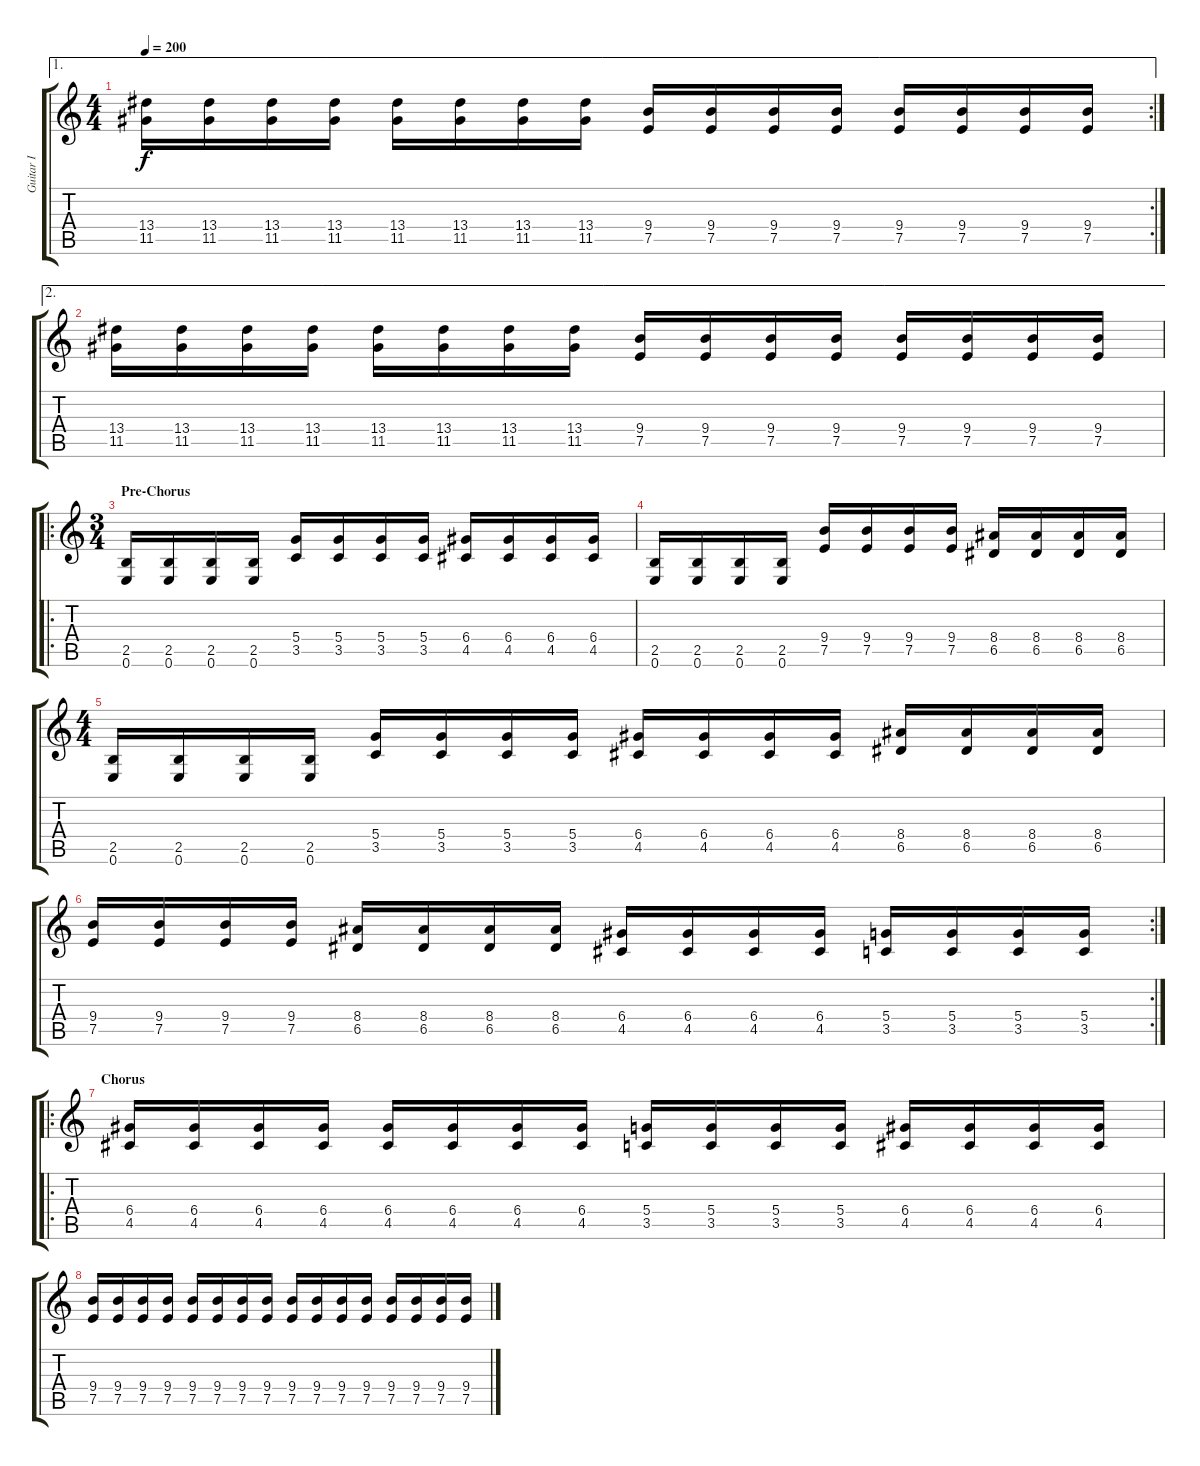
\track ("Guitar I" "Guitar I") {instrument distortionguitar}
\staff {score tabs}
\tuning (E4 B3 G3 D3 A2 E2) {hide}
\ae 1
\rc 2
\ts (4 4)
\tempo 200
\clef g2
\ks c
(13.4 11.5).16{dy f} (13.4 11.5).16 (13.4 11.5).16 (13.4 11.5).16 (13.4 11.5).16 (13.4 11.5).16 (13.4 11.5).16 (13.4 11.5).16 (9.4 7.5).16 (9.4 7.5).16 (9.4 7.5).16 (9.4 7.5).16 (9.4 7.5).16 (9.4 7.5).16 (9.4 7.5).16 (9.4 7.5).16 |
\ae 2
(13.4 11.5).16 (13.4 11.5).16 (13.4 11.5).16 (13.4 11.5).16 (13.4 11.5).16 (13.4 11.5).16 (13.4 11.5).16 (13.4 11.5).16 (9.4 7.5).16 (9.4 7.5).16 (9.4 7.5).16 (9.4 7.5).16 (9.4 7.5).16 (9.4 7.5).16 (9.4 7.5).16 (9.4 7.5).16 |
\ro
\ts (3 4)
\section ("" "Pre-Chorus")
(2.5 0.6).16 (2.5 0.6).16 (2.5 0.6).16 (2.5 0.6).16 (5.4 3.5).16 (5.4 3.5).16 (5.4 3.5).16 (5.4 3.5).16 (6.4 4.5).16 (6.4 4.5).16 (6.4 4.5).16 (6.4 4.5).16 |
(2.5 0.6).16 (2.5 0.6).16 (2.5 0.6).16 (2.5 0.6).16 (9.4 7.5).16 (9.4 7.5).16 (9.4 7.5).16 (9.4 7.5).16 (8.4 6.5).16 (8.4 6.5).16 (8.4 6.5).16 (8.4 6.5).16 |
\ts (4 4)
(2.5 0.6).16 (2.5 0.6).16 (2.5 0.6).16 (2.5 0.6).16 (5.4 3.5).16 (5.4 3.5).16 (5.4 3.5).16 (5.4 3.5).16 (6.4 4.5).16 (6.4 4.5).16 (6.4 4.5).16 (6.4 4.5).16 (8.4 6.5).16 (8.4 6.5).16 (8.4 6.5).16 (8.4 6.5).16 |
\rc 2
(9.4 7.5).16 (9.4 7.5).16 (9.4 7.5).16 (9.4 7.5).16 (8.4 6.5).16 (8.4 6.5).16 (8.4 6.5).16 (8.4 6.5).16 (6.4 4.5).16 (6.4 4.5).16 (6.4 4.5).16 (6.4 4.5).16 (5.4 3.5).16 (5.4 3.5).16 (5.4 3.5).16 (5.4 3.5).16 |
\ro
\section ("" "Chorus")
(6.4 4.5).16 (6.4 4.5).16 (6.4 4.5).16 (6.4 4.5).16 (6.4 4.5).16 (6.4 4.5).16 (6.4 4.5).16 (6.4 4.5).16 (5.4 3.5).16 (5.4 3.5).16 (5.4 3.5).16 (5.4 3.5).16 (6.4 4.5).16 (6.4 4.5).16 (6.4 4.5).16 (6.4 4.5).16 |
(9.4 7.5).16 (9.4 7.5).16 (9.4 7.5).16 (9.4 7.5).16 (9.4 7.5).16 (9.4 7.5).16 (9.4 7.5).16 (9.4 7.5).16 (9.4 7.5).16 (9.4 7.5).16 (9.4 7.5).16 (9.4 7.5).16 (9.4 7.5).16 (9.4 7.5).16 (9.4 7.5).16 (9.4 7.5).16
